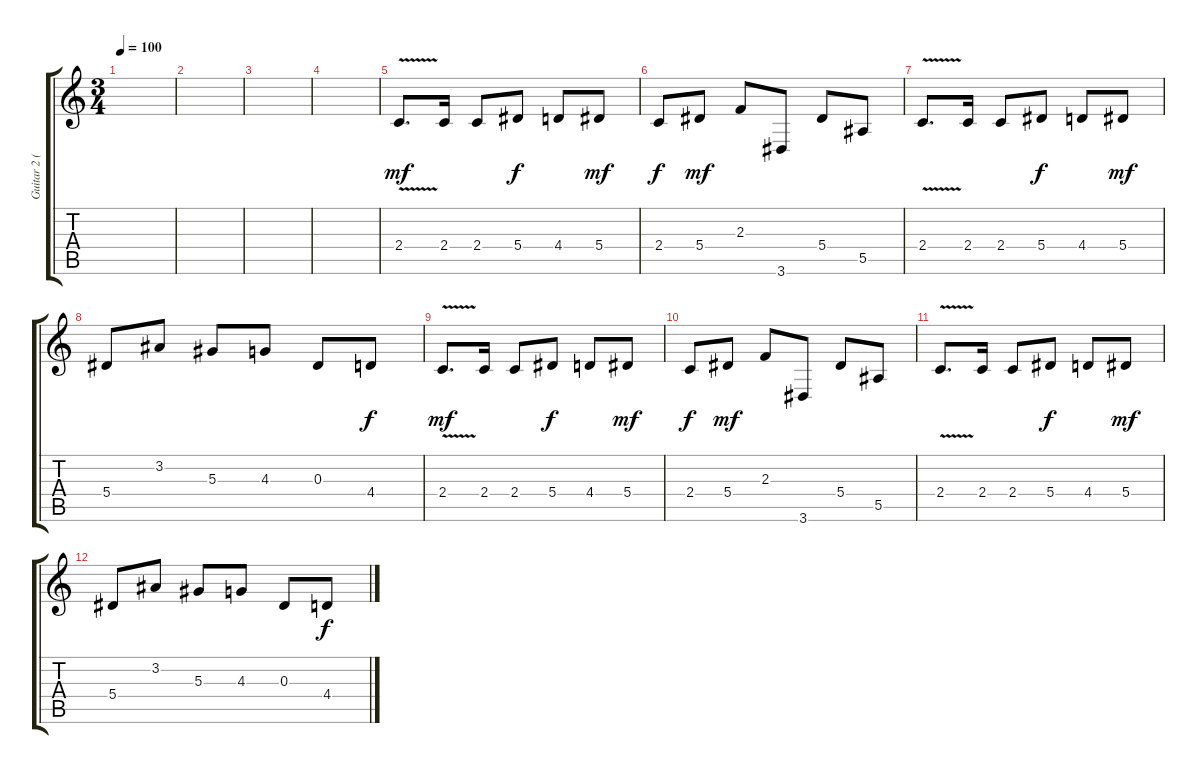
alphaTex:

\track ("Guitar 2 (Lead)" "Guitar 2 (") {instrument distortionguitar}
\staff {score tabs}
\tuning (C4 G3 Eb3 Bb2 F2 C2) {hide}
\ts (3 4)
\tempo 100
\clef g2
\ks c
|
|
|
|
2.4{v}.8{d dy mf} 2.4.16 2.4.8 5.4.8{dy f} 4.4.8 5.4.8{dy mf} |
2.4.8{dy f} 5.4.8{dy mf} 2.3.8 3.6.8 5.4.8 5.5.8 |
2.4{v}.8{d} 2.4.16 2.4.8 5.4.8{dy f} 4.4.8 5.4.8{dy mf} |
5.4.8 3.2.8 5.3.8 4.3.8 0.3.8 4.4.8{dy f} |
2.4{v}.8{d dy mf} 2.4.16 2.4.8 5.4.8{dy f} 4.4.8 5.4.8{dy mf} |
2.4.8{dy f} 5.4.8{dy mf} 2.3.8 3.6.8 5.4.8 5.5.8 |
2.4{v}.8{d} 2.4.16 2.4.8 5.4.8{dy f} 4.4.8 5.4.8{dy mf} |
5.4.8 3.2.8 5.3.8 4.3.8 0.3.8 4.4.8{dy f}
